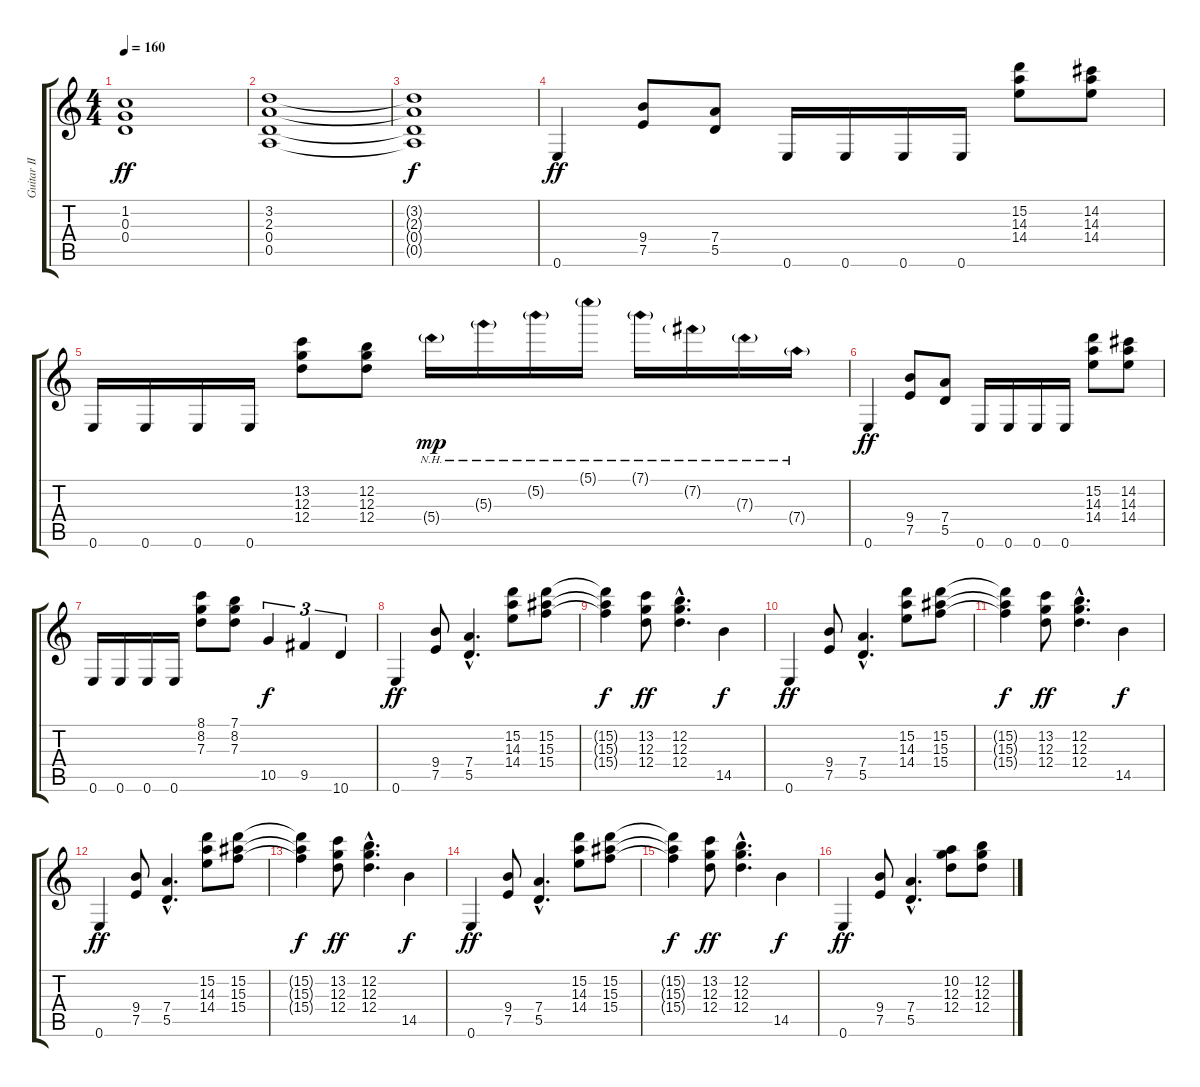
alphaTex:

\track ("Guitar II" "Guitar II") {instrument distortionguitar}
\staff {score tabs}
\tuning (E4 B3 G3 D3 A2 E2) {hide}
\ts (4 4)
\tempo 160
\clef g2
\ks c
(1.2 0.3 0.4).1{dy ff} |
(3.2 2.3 0.4 0.5).1 |
(3.2{t} 2.3{t} 0.4{t} 0.5{t}).1{dy f} |
0.6.4{dy ff} (9.4 7.5).8 (7.4 5.5).8 0.6.16 0.6.16 0.6.16 0.6.16 (15.2 14.3 14.4).8 (14.2 14.3 14.4).8 |
0.6.16 0.6.16 0.6.16 0.6.16 (13.2 12.3 12.4).8 (12.2 12.3 12.4).8 5.4{nh g}.16{dy mp} 5.3{nh g}.16 5.2{nh g}.16 5.1{nh g}.16 7.1{nh g}.16 7.2{nh g}.16 7.3{nh g}.16 7.4{nh g}.16 |
0.6.4{dy ff} (9.4 7.5).8 (7.4 5.5).8 0.6.16 0.6.16 0.6.16 0.6.16 (15.2 14.3 14.4).8 (14.2 14.3 14.4).8 |
0.6.16 0.6.16 0.6.16 0.6.16 (8.1 8.2 7.3).8 (7.1 8.2 7.3).8 10.5.4{tu (3 2) dy f} 9.5.4{tu (3 2)} 10.6.4{tu (3 2)} |
0.6.4{dy ff} (9.4 7.5).8 (7.4{hac} 5.5{hac}).4{d} (15.2 14.3 14.4).8 (15.2 15.3 15.4).8 |
(15.2{t} 15.3{t} 15.4{t}).4{dy f} (13.2 12.3 12.4).8{dy ff} (12.2{hac} 12.3{hac} 12.4{hac}).4{d} 14.5.4{dy f} |
0.6.4{dy ff} (9.4 7.5).8 (7.4{hac} 5.5{hac}).4{d} (15.2 14.3 14.4).8 (15.2 15.3 15.4).8 |
(15.2{t} 15.3{t} 15.4{t}).4{dy f} (13.2 12.3 12.4).8{dy ff} (12.2{hac} 12.3{hac} 12.4{hac}).4{d} 14.5.4{dy f} |
0.6.4{dy ff} (9.4 7.5).8 (7.4{hac} 5.5{hac}).4{d} (15.2 14.3 14.4).8 (15.2 15.3 15.4).8 |
(15.2{t} 15.3{t} 15.4{t}).4{dy f} (13.2 12.3 12.4).8{dy ff} (12.2{hac} 12.3{hac} 12.4{hac}).4{d} 14.5.4{dy f} |
0.6.4{dy ff} (9.4 7.5).8 (7.4{hac} 5.5{hac}).4{d} (15.2 14.3 14.4).8 (15.2 15.3 15.4).8 |
(15.2{t} 15.3{t} 15.4{t}).4{dy f} (13.2 12.3 12.4).8{dy ff} (12.2{hac} 12.3{hac} 12.4{hac}).4{d} 14.5.4{dy f} |
0.6.4{dy ff} (9.4 7.5).8 (7.4{hac} 5.5{hac}).4{d} (10.2 12.3 12.4).8 (12.2 12.3 12.4).8
